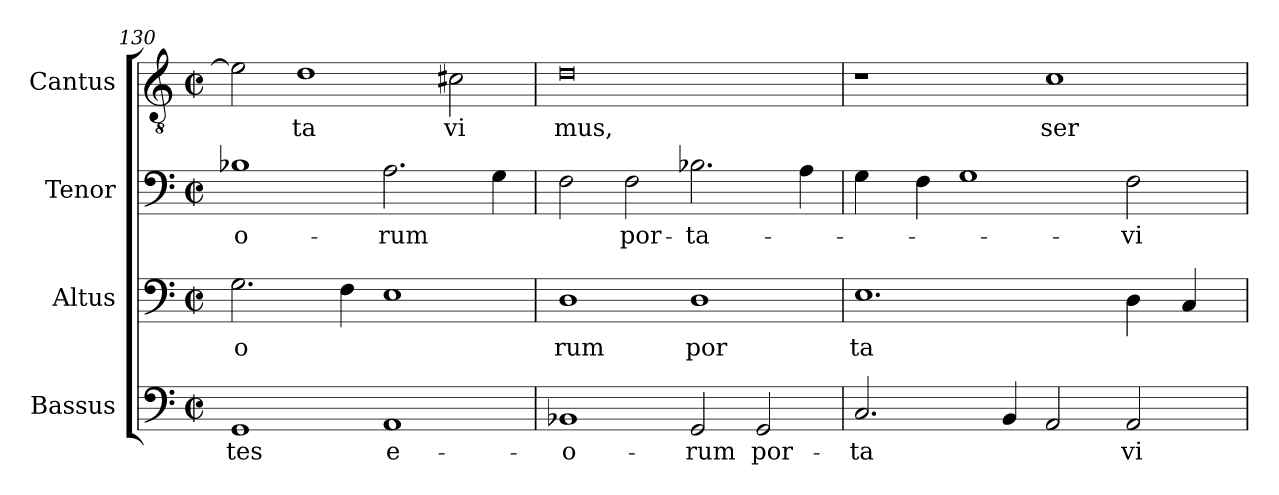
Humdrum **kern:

**kern	**text	**kern	**text	**kern	**text	**kern	**text
*part4	*part4	*part3	*part3	*part2	*part2	*part1	*part1
*staff4	*staff4	*staff3	*staff3	*staff2	*staff2	*staff1	*staff1
*I"Bassus	*	*I"Altus	*	*I"Tenor	*	*I"Cantus	*
*clefF4	*	*clefF4	*	*clefF4	*	*clefGv2	*
*	*	*	*	*	*	*k[]	*
*	*	*	*	*	*	*C:	*
*M2/2	*	*M2/2	*	*M2/2	*	*M2/2	*
*met(c|)	*	*met(c|)	*	*met(c|)	*	*met(c|)	*
=130	=130	=130	=130	=130	=130	=130	=130
!	!LO:LY:b:cj	!	!LO:LY:b:cj	!	!LO:LY:b:cj	!	!
1GG	-tes	2.G\	o	1B-X	-o-	2e\]	.
!	!	!	!	!	!	!	!LO:LY:b:cj
.	.	.	.	.	.	1d	ta
.	.	4F\	.	.	.	.	.
!	!LO:LY:b:cj	!	!	!	!LO:LY:b	!	!
1AA	e-	1E	.	2.A\	-rum	.	.
!	!	!	!	!	!	!	!LO:LY:b:cj
.	.	.	.	.	.	2c#\	vi
.	.	.	.	4G\	.	.	.
=131	=131	=131	=131	=131	=131	=131	=131
!	!LO:LY:b:cj	!	!LO:LY:b:cj	!	!	!	!LO:LY:b:cj
1BB-X	-o-	1D	rum	2F\	.	0d	mus,
!	!	!	!	!	!LO:LY:b:cj	!	!
.	.	.	.	2F\	por-	.	.
!	!LO:LY:b:cj	!	!LO:LY:b:cj	!	!LO:LY:b:cj	!	!
2GG/	-rum	1D	por	2.B-\	-ta-	.	.
!	!LO:LY:b:cj	!	!	!	!	!	!
2GG/	por-	.	.	.	.	.	.
.	.	.	.	4A\	.	.	.
!!LO:LB:g=z
=132	=132	=132	=132	=132	=132	=132	=132
!	!LO:LY:b:cj	!	!LO:LY:b:cj	!	!	!	!
*	*	*	*	*^	*	*	*
2.C/	-ta	1.E	ta	4G\	16ryy	.	1r	.
.	.	.	.	.	64ryy	.	.	.
.	.	.	.	.	1ryy	.	.	.
.	.	.	.	4F\	.	.	.	.
.	.	.	.	1G	.	.	.	.
4BB/	.	.	.	.	.	.	.	.
!	!	!	!	!	!	!	!	!LO:LY:b:cj
2AA/	.	.	.	.	.	.	1c	ser
.	.	.	.	.	2ryy	.	.	.
!	!LO:LY:b:cj	!	!	!	!	!LO:LY:b:cj	!	!
2AA/	vi	4D\	.	2F\	.	-vi-	.	.
.	.	.	.	.	4ryy	.	.	.
.	.	4C/	.	.	.	.	.	.
.	.	.	.	.	8ryy	.	.	.
.	.	.	.	.	32.ryy	.	.	.
*	*	*	*	*v	*v	*	*	*
=	=	=	=	=	=	=	=
*-	*-	*-	*-	*-	*-	*-	*-
